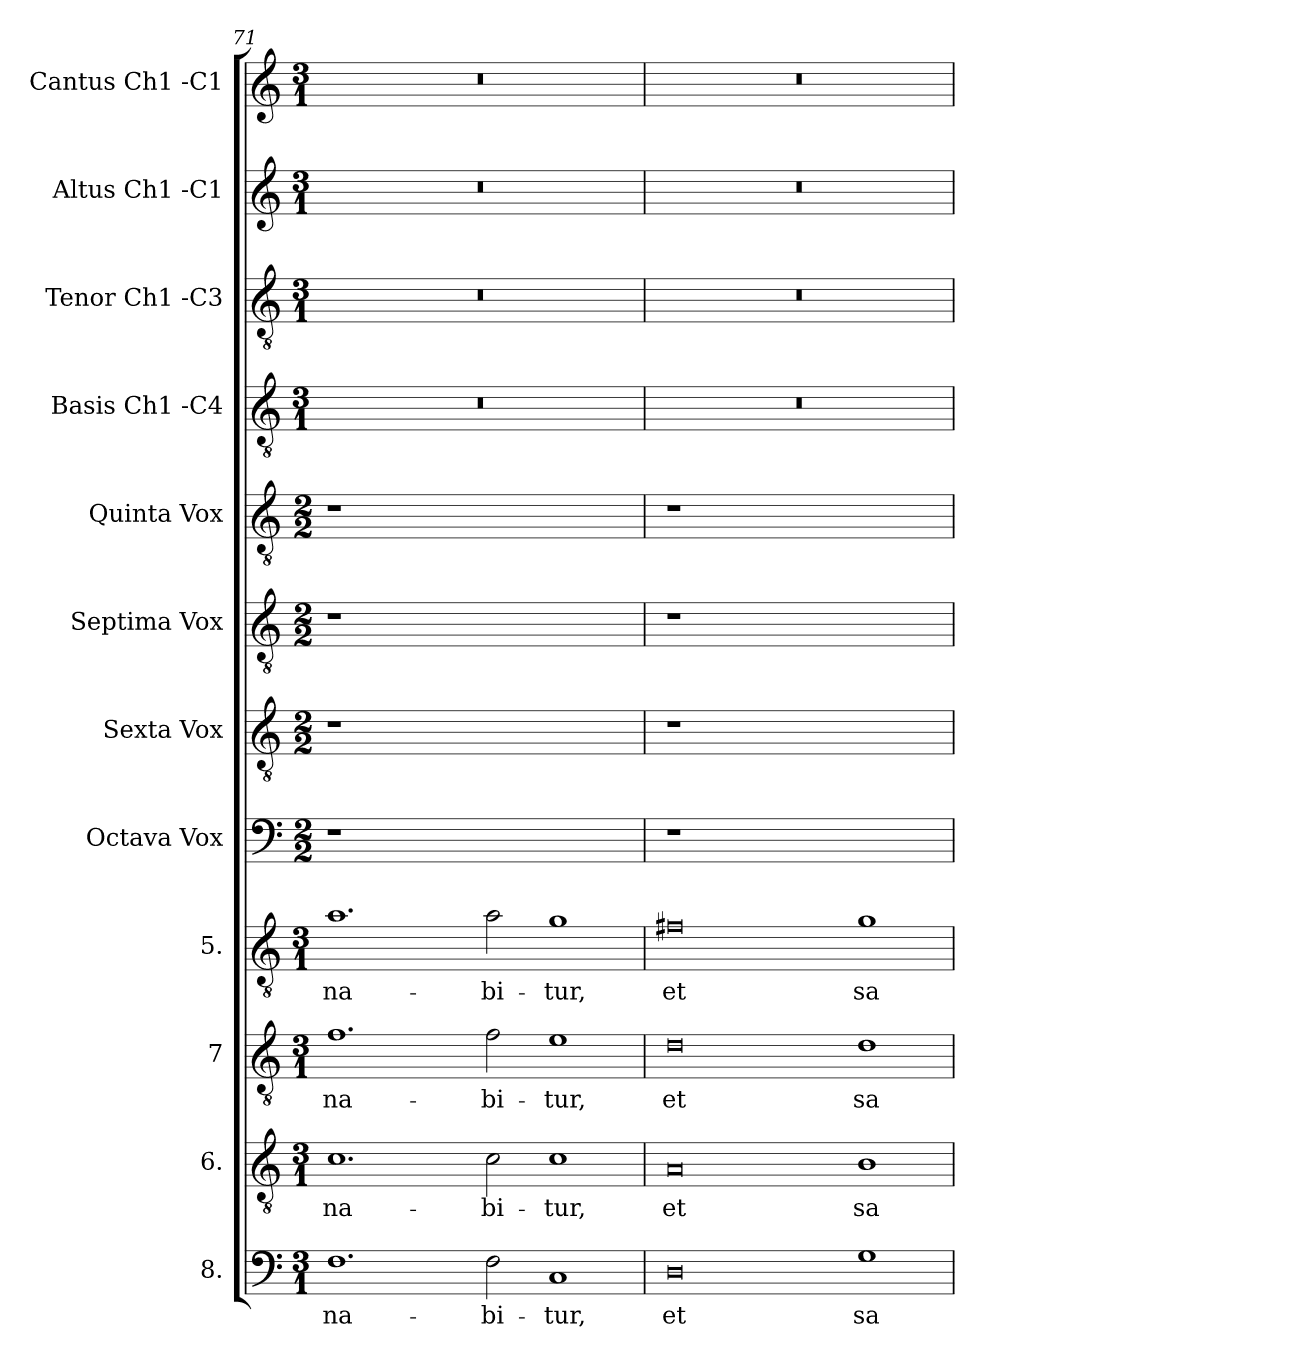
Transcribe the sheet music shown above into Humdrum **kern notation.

**kern	**text	**kern	**text	**kern	**text	**kern	**text	**kern	**kern	**kern	**kern	**kern	**kern	**kern	**kern
*part12	*part12	*part11	*part11	*part10	*part10	*part9	*part9	*part8	*part7	*part6	*part5	*part4	*part3	*part2	*part1
*staff12	*staff12	*staff11	*staff11	*staff10	*staff10	*staff9	*staff9	*staff8	*staff7	*staff6	*staff5	*staff4	*staff3	*staff2	*staff1
*I"8.	*	*I"6.	*	*I"7	*	*I"5.	*	*I"Octava  Vox	*I"Sexta  Vox	*I"Septima  Vox	*I"Quinta  Vox	*I"Basis  Ch1 -C4	*I"Tenor  Ch1 -C3	*I"Altus  Ch1 -C1	*I"Cantus  Ch1 -C1
*	*	*	*	*	*	*	*	*	*	*	*	*	*I'T	*I'A	*I'C
*clefF4	*	*clefGv2	*	*clefGv2	*	*clefGv2	*	*clefF4	*clefGv2	*clefGv2	*clefGv2	*clefGv2	*clefGv2	*clefG2	*clefG2
*k[]	*	*k[]	*	*k[]	*	*k[]	*	*k[]	*k[]	*k[]	*k[]	*k[]	*k[]	*k[]	*k[]
*C:	*	*C:	*	*C:	*	*C:	*	*C:	*C:	*C:	*C:	*C:	*C:	*C:	*C:
*M3/1	*	*M3/1	*	*M3/1	*	*M3/1	*	*M2/2	*M2/2	*M2/2	*M2/2	*M3/1	*M3/1	*M3/1	*M3/1
=71	=71	=71	=71	=71	=71	=71	=71	=71	=71	=71	=71	=71	=71	=71	=71
!	!LO:LY:b:cj	!	!LO:LY:b:cj	!	!LO:LY:b:cj	!	!LO:LY:b:cj	!	!	!	!	!	!	!	!
1.F	-na-	1.c	-na-	1.f	-na-	1.a	-na-	1r	1r	1r	1r	0.r	0.r	0.r	0.r
.	.	.	.	.	.	.	.	0ryy	0ryy	0ryy	0ryy	.	.	.	.
!	!LO:LY:b:cj	!	!LO:LY:b:cj	!	!LO:LY:b:cj	!	!LO:LY:b:cj	!	!	!	!	!	!	!	!
2F\	-bi-	2c\	-bi-	2f\	-bi-	2a\	-bi-	.	.	.	.	.	.	.	.
!	!LO:LY:b:cj	!	!LO:LY:b:cj	!	!LO:LY:b:cj	!	!LO:LY:b:cj	!	!	!	!	!	!	!	!
1C	-tur,	1c	-tur,	1e	-tur,	1g	-tur,	.	.	.	.	.	.	.	.
=72	=72	=72	=72	=72	=72	=72	=72	=72	=72	=72	=72	=72	=72	=72	=72
!	!LO:LY:b:cj	!	!LO:LY:b:cj	!	!LO:LY:b:cj	!	!LO:LY:b:cj	!	!	!	!	!	!	!	!
0D	et	0A	et	0d	et	0f#X	et	1r	1r	1r	1r	0.r	0.r	0.r	0.r
.	.	.	.	.	.	.	.	0ryy	0ryy	0ryy	0ryy	.	.	.	.
!	!LO:LY:b:cj	!	!LO:LY:b:cj	!	!LO:LY:b:cj	!	!LO:LY:b:cj	!	!	!	!	!	!	!	!
1G	sa-	1B	sa-	1d	sa-	1g	sa-	.	.	.	.	.	.	.	.
=	=	=	=	=	=	=	=	=	=	=	=	=	=	=	=
*-	*-	*-	*-	*-	*-	*-	*-	*-	*-	*-	*-	*-	*-	*-	*-
